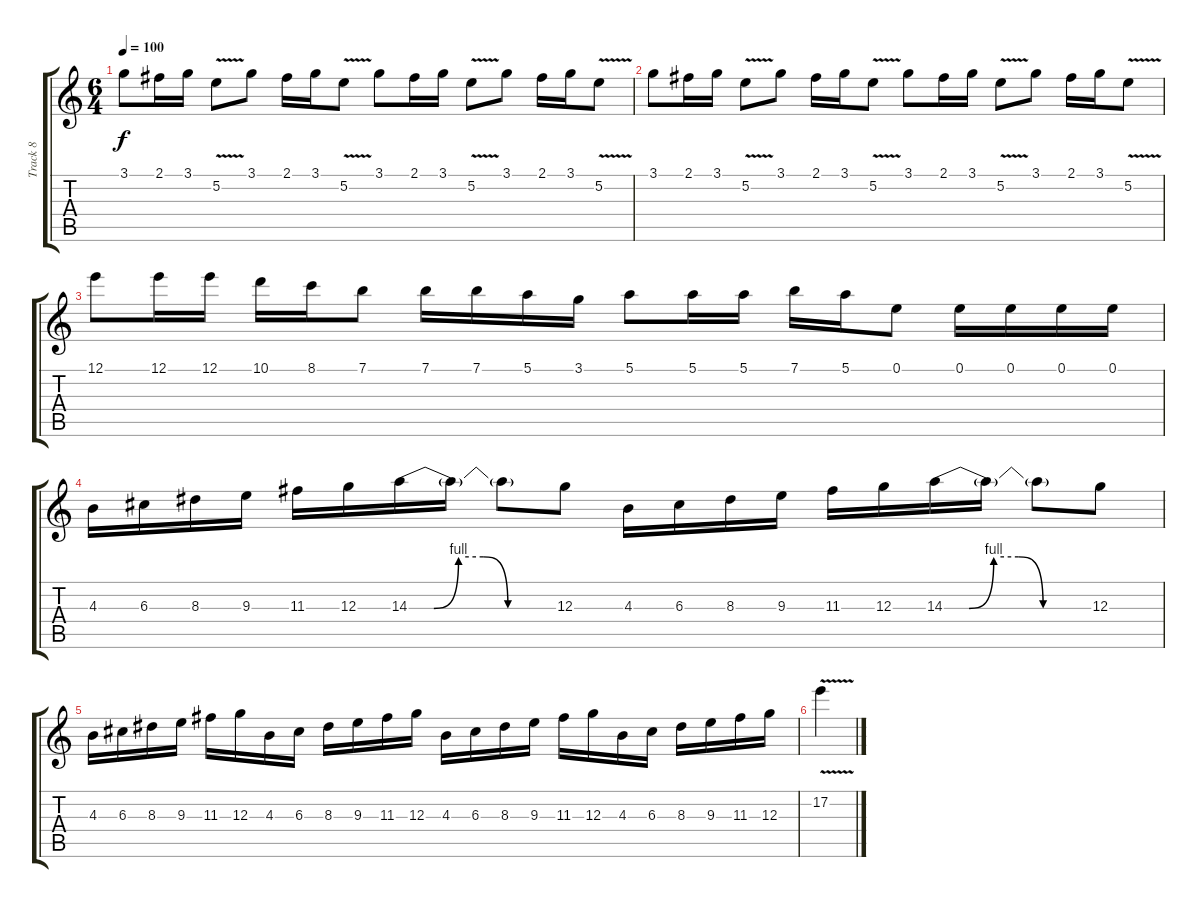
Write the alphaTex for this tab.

\track ("Track 8" "Track 8") {instrument distortionguitar}
\staff {score tabs}
\tuning (E4 B3 G3 D3 A2 E2) {hide}
\ts (6 4)
\tempo 100
\clef g2
\ks c
3.1.8{dy f} 2.1.16 3.1.16 5.2{v}.8 3.1.8 2.1.16 3.1.16 5.2{v}.8 3.1.8 2.1.16 3.1.16 5.2{v}.8 3.1.8 2.1.16 3.1.16 5.2{v}.8 |
3.1.8 2.1.16 3.1.16 5.2{v}.8 3.1.8 2.1.16 3.1.16 5.2{v}.8 3.1.8 2.1.16 3.1.16 5.2{v}.8 3.1.8 2.1.16 3.1.16 5.2{v}.8 |
12.1.8 12.1.16 12.1.16 10.1.16 8.1.16 7.1.8 7.1.16 7.1.16 5.1.16 3.1.16 5.1.8 5.1.16 5.1.16 7.1.16 5.1.16 0.1.8 0.1.16 0.1.16 0.1.16 0.1.16 |
4.3.16 6.3.16 8.3.16 9.3.16 11.3.16 12.3.16 14.3{be (custom 0 0 10 0 20 4 30 4 40 0 60 0)}.16 14.3{t}.16 14.3{t}.8 12.3.8 4.3.16 6.3.16 8.3.16 9.3.16 11.3.16 12.3.16 14.3{be (custom 0 0 10 0 20 4 30 4 40 0 60 0)}.16 14.3{t}.16 14.3{t}.8 12.3.8 |
4.3.16 6.3.16 8.3.16 9.3.16 11.3.16 12.3.16 4.3.16 6.3.16 8.3.16 9.3.16 11.3.16 12.3.16 4.3.16 6.3.16 8.3.16 9.3.16 11.3.16 12.3.16 4.3.16 6.3.16 8.3.16 9.3.16 11.3.16 12.3.16 |
17.2{v}.4
